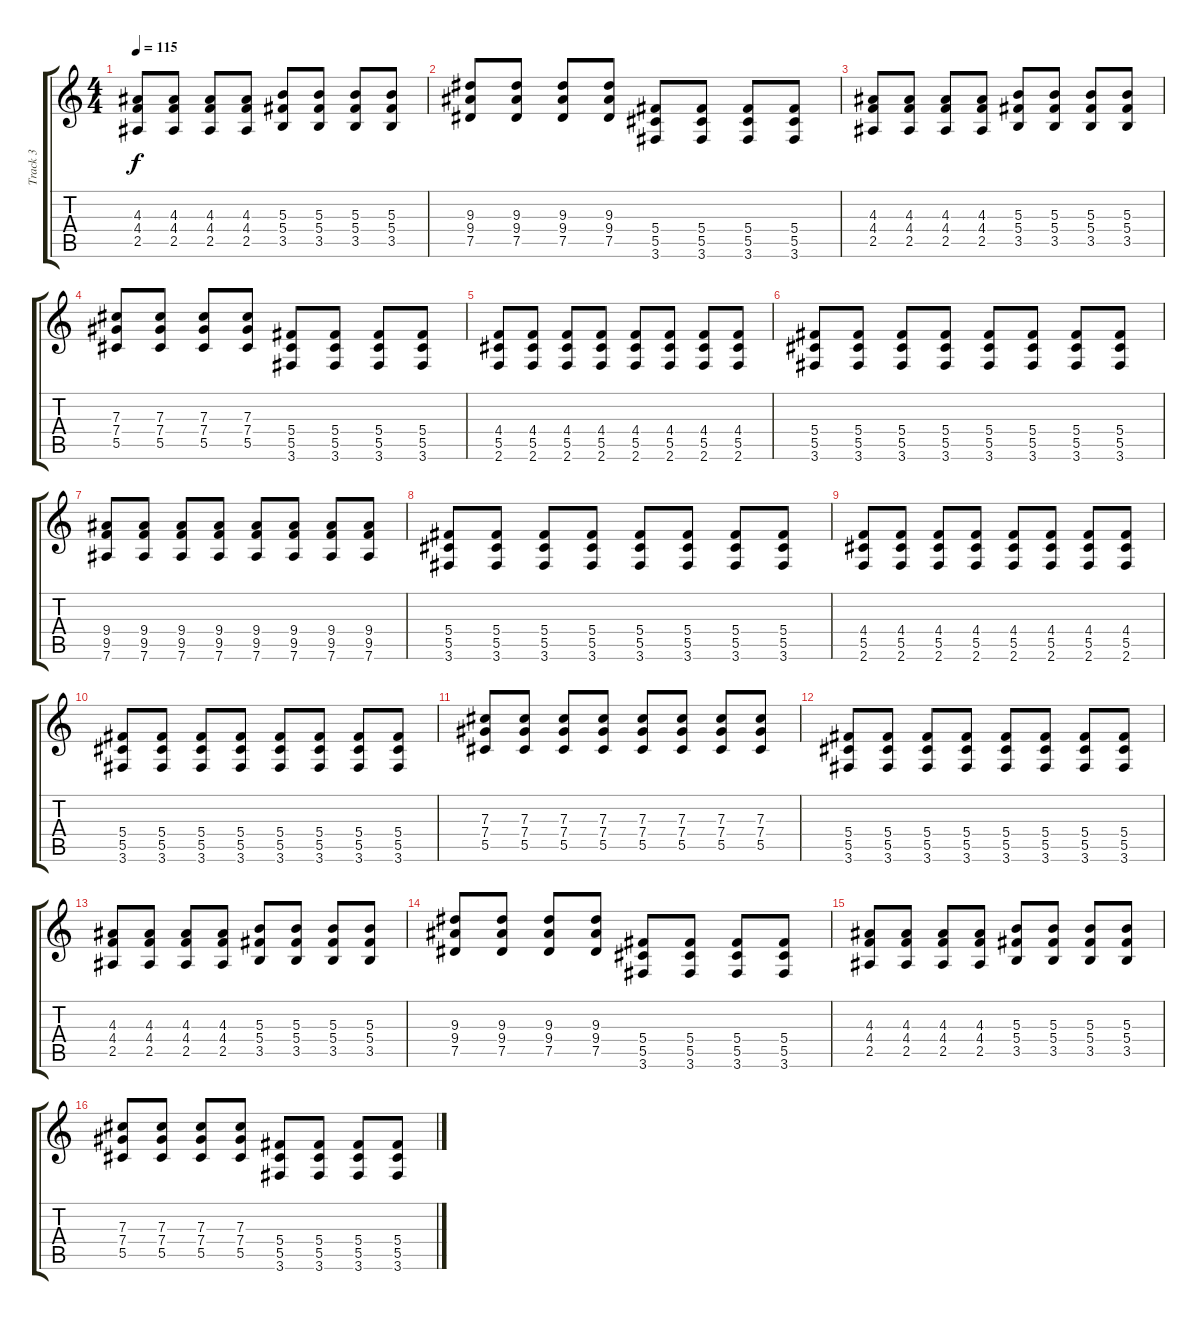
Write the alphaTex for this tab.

\track ("Track 3" "Track 3") {instrument overdrivenguitar}
\staff {score tabs}
\tuning (Eb4 Bb3 Gb3 Db3 Ab2 Eb2) {hide}
\ts (4 4)
\tempo 115
\clef g2
\ks c
(4.3 4.4 2.5).8{dy f} (4.3 4.4 2.5).8 (4.3 4.4 2.5).8 (4.3 4.4 2.5).8 (5.3 5.4 3.5).8 (5.3 5.4 3.5).8 (5.3 5.4 3.5).8 (5.3 5.4 3.5).8 |
(9.3 9.4 7.5).8 (9.3 9.4 7.5).8 (9.3 9.4 7.5).8 (9.3 9.4 7.5).8 (5.4 5.5 3.6).8 (5.4 5.5 3.6).8 (5.4 5.5 3.6).8 (5.4 5.5 3.6).8 |
(4.3 4.4 2.5).8 (4.3 4.4 2.5).8 (4.3 4.4 2.5).8 (4.3 4.4 2.5).8 (5.3 5.4 3.5).8 (5.3 5.4 3.5).8 (5.3 5.4 3.5).8 (5.3 5.4 3.5).8 |
(7.3 7.4 5.5).8 (7.3 7.4 5.5).8 (7.3 7.4 5.5).8 (7.3 7.4 5.5).8 (5.4 5.5 3.6).8 (5.4 5.5 3.6).8 (5.4 5.5 3.6).8 (5.4 5.5 3.6).8 |
(4.4 5.5 2.6).8 (4.4 5.5 2.6).8 (4.4 5.5 2.6).8 (4.4 5.5 2.6).8 (4.4 5.5 2.6).8 (4.4 5.5 2.6).8 (4.4 5.5 2.6).8 (4.4 5.5 2.6).8 |
(5.4 5.5 3.6).8 (5.4 5.5 3.6).8 (5.4 5.5 3.6).8 (5.4 5.5 3.6).8 (5.4 5.5 3.6).8 (5.4 5.5 3.6).8 (5.4 5.5 3.6).8 (5.4 5.5 3.6).8 |
(9.4 9.5 7.6).8 (9.4 9.5 7.6).8 (9.4 9.5 7.6).8 (9.4 9.5 7.6).8 (9.4 9.5 7.6).8 (9.4 9.5 7.6).8 (9.4 9.5 7.6).8 (9.4 9.5 7.6).8 |
(5.4 5.5 3.6).8 (5.4 5.5 3.6).8 (5.4 5.5 3.6).8 (5.4 5.5 3.6).8 (5.4 5.5 3.6).8 (5.4 5.5 3.6).8 (5.4 5.5 3.6).8 (5.4 5.5 3.6).8 |
(4.4 5.5 2.6).8 (4.4 5.5 2.6).8 (4.4 5.5 2.6).8 (4.4 5.5 2.6).8 (4.4 5.5 2.6).8 (4.4 5.5 2.6).8 (4.4 5.5 2.6).8 (4.4 5.5 2.6).8 |
(5.4 5.5 3.6).8 (5.4 5.5 3.6).8 (5.4 5.5 3.6).8 (5.4 5.5 3.6).8 (5.4 5.5 3.6).8 (5.4 5.5 3.6).8 (5.4 5.5 3.6).8 (5.4 5.5 3.6).8 |
(7.3 7.4 5.5).8 (7.3 7.4 5.5).8 (7.3 7.4 5.5).8 (7.3 7.4 5.5).8 (7.3 7.4 5.5).8 (7.3 7.4 5.5).8 (7.3 7.4 5.5).8 (7.3 7.4 5.5).8 |
(5.4 5.5 3.6).8 (5.4 5.5 3.6).8 (5.4 5.5 3.6).8 (5.4 5.5 3.6).8 (5.4 5.5 3.6).8 (5.4 5.5 3.6).8 (5.4 5.5 3.6).8 (5.4 5.5 3.6).8 |
(4.3 4.4 2.5).8 (4.3 4.4 2.5).8 (4.3 4.4 2.5).8 (4.3 4.4 2.5).8 (5.3 5.4 3.5).8 (5.3 5.4 3.5).8 (5.3 5.4 3.5).8 (5.3 5.4 3.5).8 |
(9.3 9.4 7.5).8 (9.3 9.4 7.5).8 (9.3 9.4 7.5).8 (9.3 9.4 7.5).8 (5.4 5.5 3.6).8 (5.4 5.5 3.6).8 (5.4 5.5 3.6).8 (5.4 5.5 3.6).8 |
(4.3 4.4 2.5).8 (4.3 4.4 2.5).8 (4.3 4.4 2.5).8 (4.3 4.4 2.5).8 (5.3 5.4 3.5).8 (5.3 5.4 3.5).8 (5.3 5.4 3.5).8 (5.3 5.4 3.5).8 |
(7.3 7.4 5.5).8 (7.3 7.4 5.5).8 (7.3 7.4 5.5).8 (7.3 7.4 5.5).8 (5.4 5.5 3.6).8 (5.4 5.5 3.6).8 (5.4 5.5 3.6).8 (5.4 5.5 3.6).8
